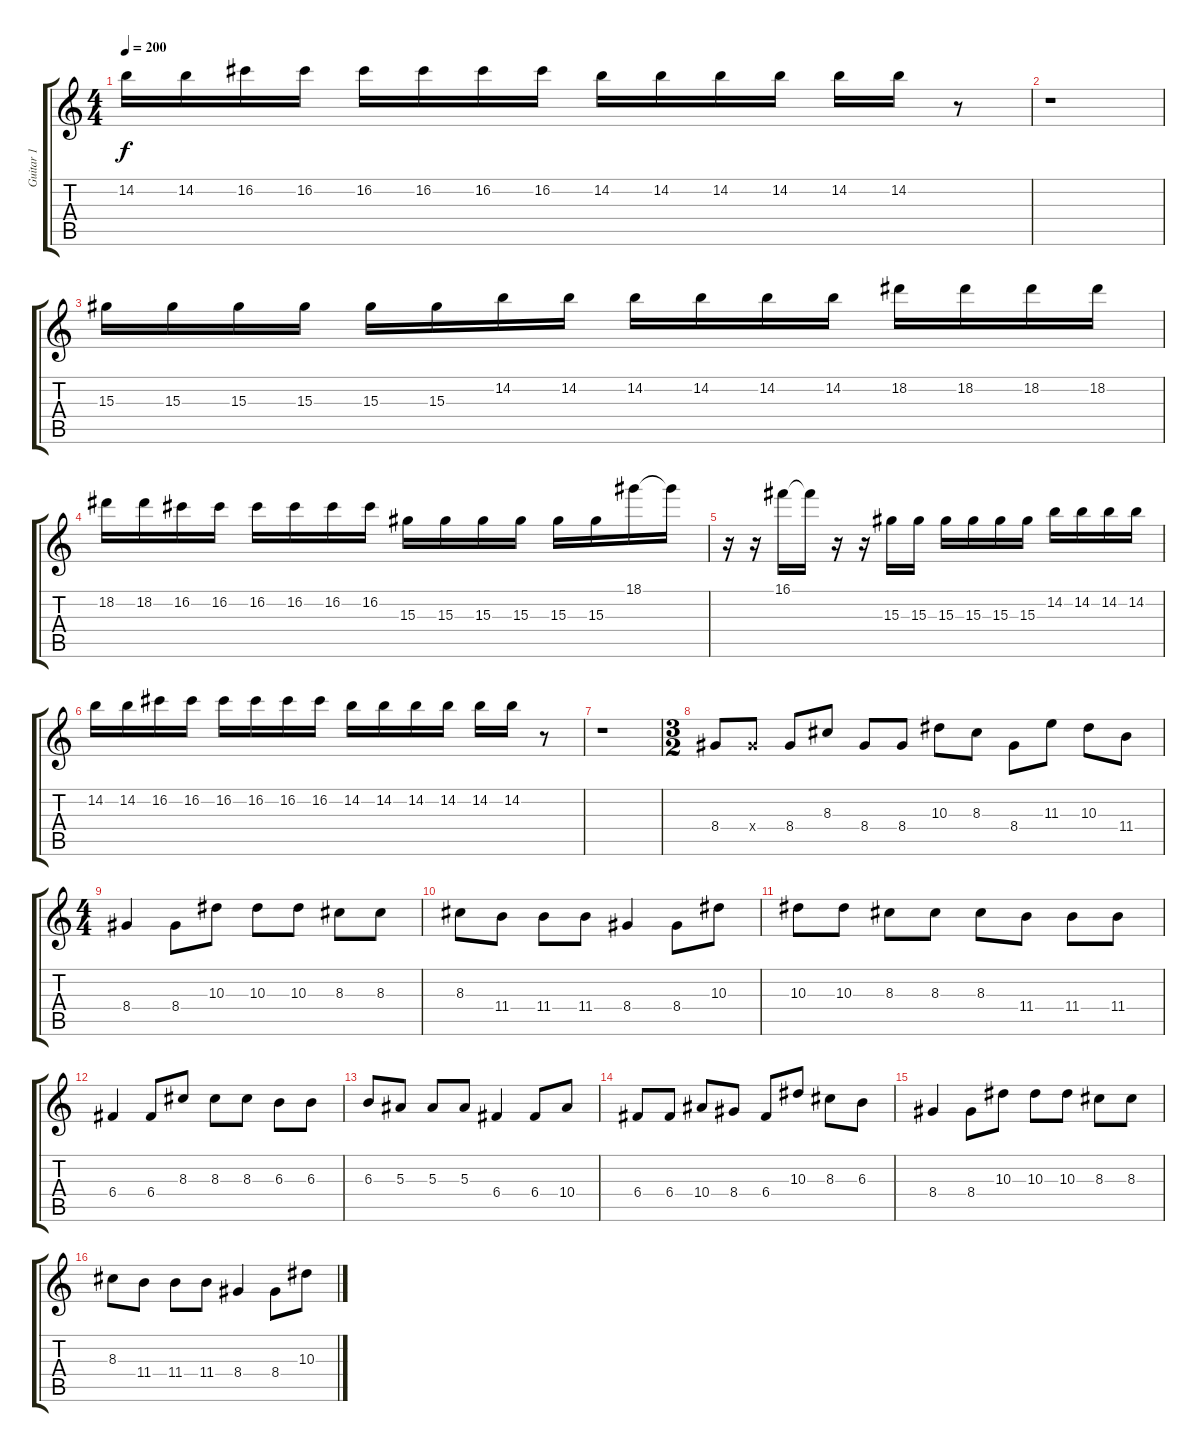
\track ("Guitar 1" "Guitar 1") {instrument distortionguitar}
\staff {score tabs}
\tuning (D4 A3 F3 C3 G2 D2) {hide}
\ts (4 4)
\tempo 200
\clef g2
\ks c
14.2.16{dy f} 14.2.16 16.2.16 16.2.16 16.2.16 16.2.16 16.2.16 16.2.16 14.2.16 14.2.16 14.2.16 14.2.16 14.2.16 14.2.16 r.8 |
r.1 |
15.3.16 15.3.16 15.3.16 15.3.16 15.3.16 15.3.16 14.2.16 14.2.16 14.2.16 14.2.16 14.2.16 14.2.16 18.2.16 18.2.16 18.2.16 18.2.16 |
18.2.16 18.2.16 16.2.16 16.2.16 16.2.16 16.2.16 16.2.16 16.2.16 15.3.16 15.3.16 15.3.16 15.3.16 15.3.16 15.3.16 18.1.16 18.1{t}.16 |
r.16 r.16 16.1.16 16.1{t}.16 r.16 r.16 15.3.16 15.3.16 15.3.16 15.3.16 15.3.16 15.3.16 14.2.16 14.2.16 14.2.16 14.2.16 |
14.2.16 14.2.16 16.2.16 16.2.16 16.2.16 16.2.16 16.2.16 16.2.16 14.2.16 14.2.16 14.2.16 14.2.16 14.2.16 14.2.16 r.8 |
r.1 |
\ts (3 2)
8.4.8 8.4{x}.8 8.4.8 8.3.8 8.4.8 8.4.8 10.3.8 8.3.8 8.4.8 11.3.8 10.3.8 11.4.8 |
\ts (4 4)
8.4.4 8.4.8 10.3.8 10.3.8 10.3.8 8.3.8 8.3.8 |
8.3.8 11.4.8 11.4.8 11.4.8 8.4.4 8.4.8 10.3.8 |
10.3.8 10.3.8 8.3.8 8.3.8 8.3.8 11.4.8 11.4.8 11.4.8 |
6.4.4 6.4.8 8.3.8 8.3.8 8.3.8 6.3.8 6.3.8 |
6.3.8 5.3.8 5.3.8 5.3.8 6.4.4 6.4.8 10.4.8 |
6.4.8 6.4.8 10.4.8 8.4.8 6.4.8 10.3.8 8.3.8 6.3.8 |
8.4.4 8.4.8 10.3.8 10.3.8 10.3.8 8.3.8 8.3.8 |
8.3.8 11.4.8 11.4.8 11.4.8 8.4.4 8.4.8 10.3.8
